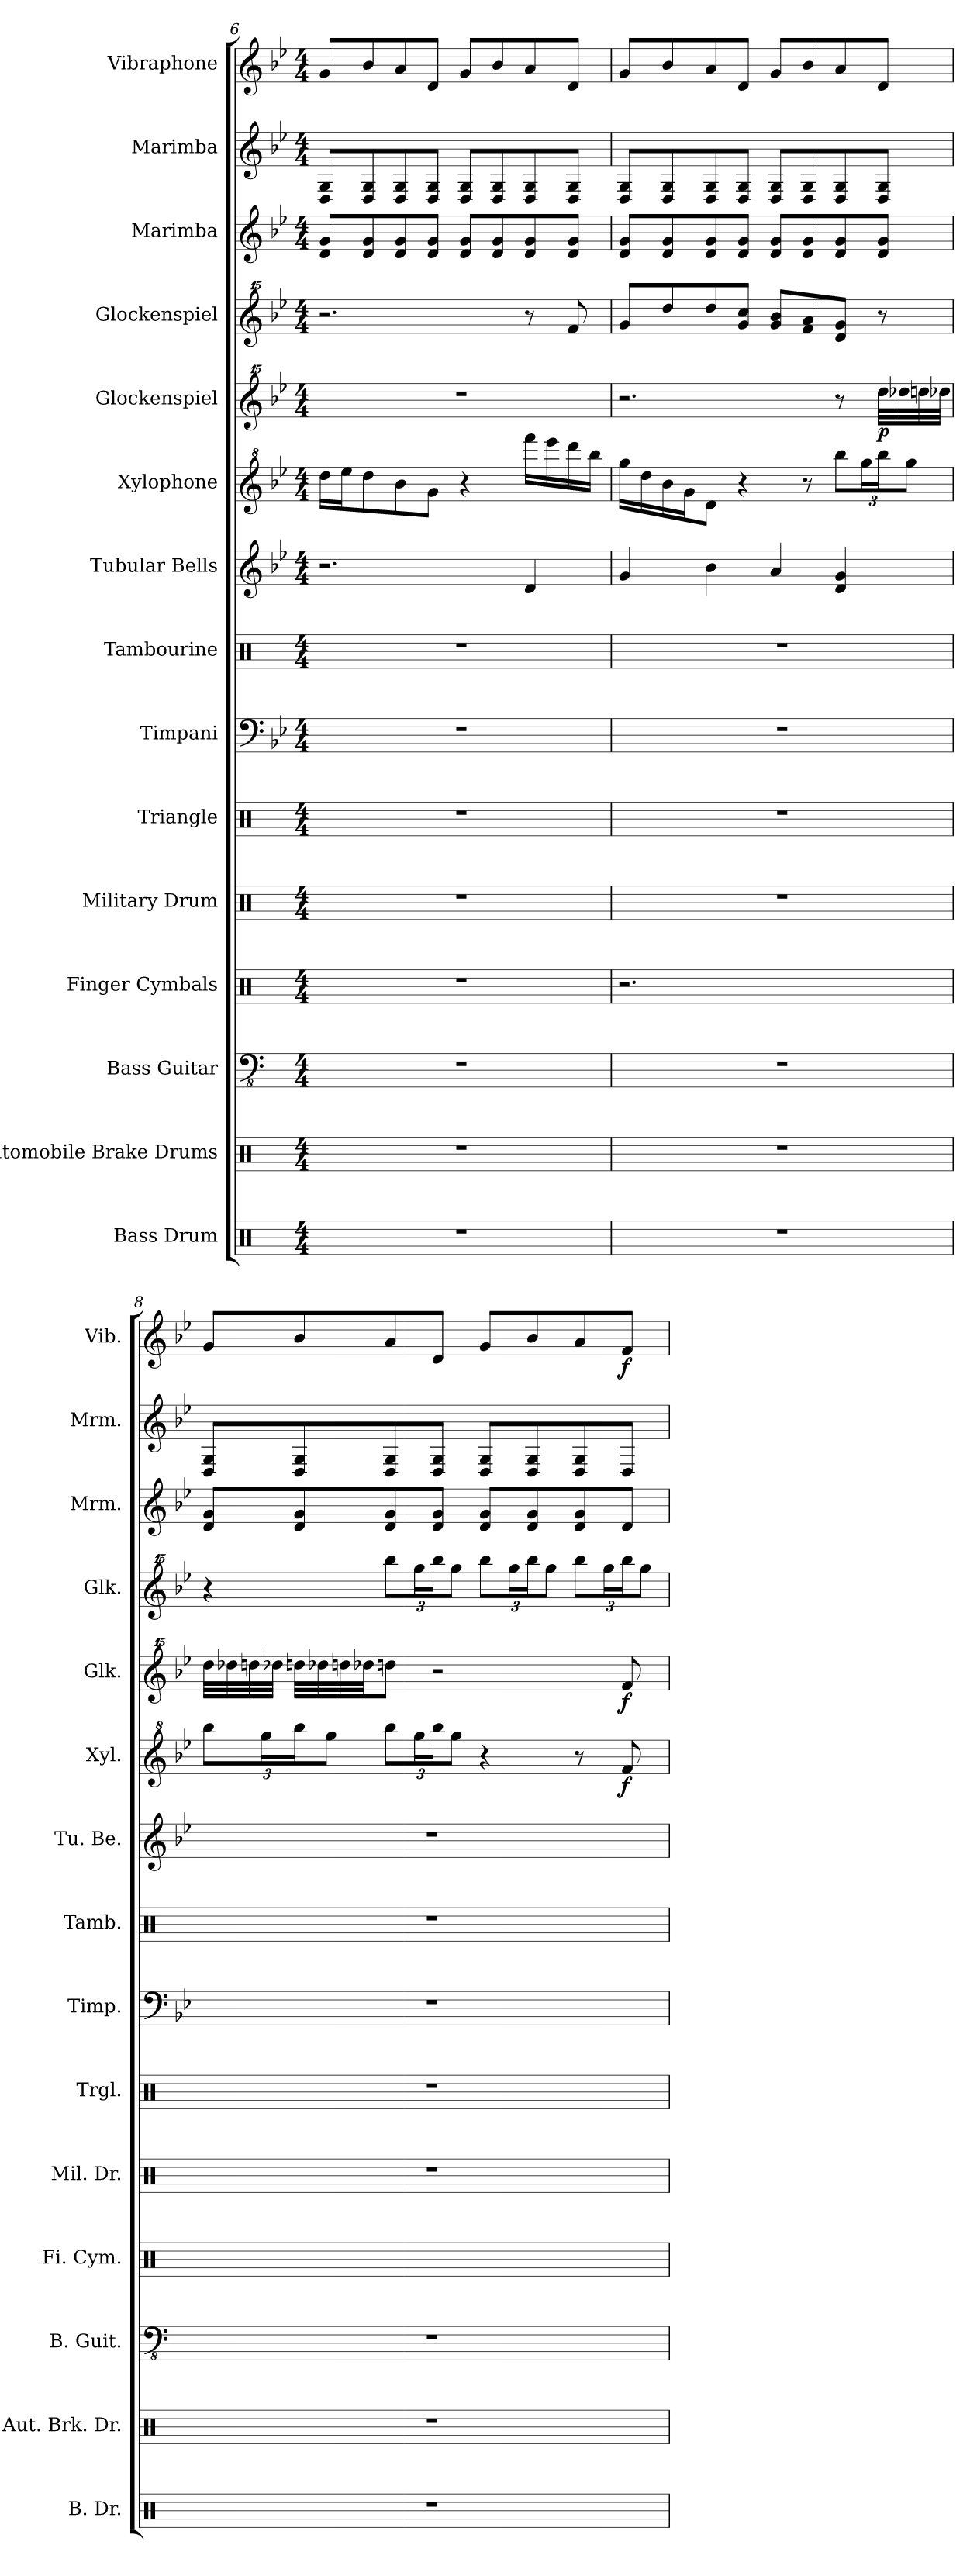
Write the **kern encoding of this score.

**kern	**kern	**kern	**kern	**kern	**kern	**kern	**kern	**kern	**kern	**dynam	**kern	**dynam	**kern	**kern	**kern	**kern	**dynam
*part15	*part14	*part13	*part12	*part11	*part10	*part9	*part8	*part7	*part6	*part6	*part5	*part5	*part4	*part3	*part2	*part1	*part1
*staff15	*staff14	*staff13	*staff12	*staff11	*staff10	*staff9	*staff8	*staff7	*staff6	*staff6	*staff5	*staff5	*staff4	*staff3	*staff2	*staff1	*staff1
*I"Bass Drum	*I"Automobile Brake Drums	*I"Bass Guitar	*I"Finger Cymbals	*I"Military Drum	*I"Triangle	*I"Timpani	*I"Tambourine	*I"Tubular Bells	*I"Xylophone	*	*I"Glockenspiel	*	*I"Glockenspiel	*I"Marimba	*I"Marimba	*I"Vibraphone	*
*I'B. Dr.	*I'Aut. Brk. Dr.	*I'B. Guit.	*I'Fi. Cym.	*I'Mil. Dr.	*I'Trgl.	*I'Timp.	*I'Tamb.	*I'Tu. Be.	*I'Xyl.	*	*I'Glk.	*	*I'Glk.	*I'Mrm.	*I'Mrm.	*I'Vib.	*
*clefX	*clefX	*clefFv4	*clefX	*clefX	*clefX	*clefF4	*clefX	*clefG2	*clefG^2	*	*clefG^^2	*	*clefG^^2	*clefG2	*clefG2	*clefG2	*
*k[]	*k[]	*k[]	*k[]	*k[]	*k[]	*k[b-e-]	*k[]	*k[b-e-]	*k[b-e-]	*	*k[b-e-]	*	*k[b-e-]	*k[b-e-]	*k[b-e-]	*k[b-e-]	*
*C:	*C:	*C:	*C:	*C:	*C:	*B-:	*C:	*B-:	*B-:	*	*B-:	*	*B-:	*B-:	*B-:	*B-:	*
*M4/4	*M4/4	*M4/4	*M4/4	*M4/4	*M4/4	*M4/4	*M4/4	*M4/4	*M4/4	*	*M4/4	*	*M4/4	*M4/4	*M4/4	*M4/4	*
=6	=6	=6	=6	=6	=6	=6	=6	=6	=6	=6	=6	=6	=6	=6	=6	=6	=6
1r	1r	1r	1r	1r	1r	1r	1r	2.r	16ddd\LL	.	1r	.	2.r	8d/ 8g/L	8D/ 8G/L	8g/L	.
.	.	.	.	.	.	.	.	.	16eee-\J	.	.	.	.	.	.	.	.
.	.	.	.	.	.	.	.	.	8ddd\	.	.	.	.	8d/ 8g/	8D/ 8G/	8b-/	.
.	.	.	.	.	.	.	.	.	8bb-\	.	.	.	.	8d/ 8g/	8D/ 8G/	8a/	.
.	.	.	.	.	.	.	.	.	8gg\J	.	.	.	.	8d/ 8g/J	8D/ 8G/J	8d/J	.
.	.	.	.	.	.	.	.	.	4r	.	.	.	.	8d/ 8g/L	8D/ 8G/L	8g/L	.
.	.	.	.	.	.	.	.	.	.	.	.	.	.	8d/ 8g/	8D/ 8G/	8b-/	.
.	.	.	.	.	.	.	.	4d/	16ffff\LL	.	.	.	8r	8d/ 8g/	8D/ 8G/	8a/	.
.	.	.	.	.	.	.	.	.	16eeee-\	.	.	.	.	.	.	.	.
.	.	.	.	.	.	.	.	.	16dddd\	.	.	.	8fff/	8d/ 8g/J	8D/ 8G/J	8d/J	.
.	.	.	.	.	.	.	.	.	16bbb-\JJ	.	.	.	.	.	.	.	.
!!LO:PB:g=z
=7	=7	=7	=7	=7	=7	=7	=7	=7	=7	=7	=7	=7	=7	=7	=7	=7	=7
1r	1r	1r	2.r	1r	1r	1r	1r	4g/	16ggg\LL	.	2.r	.	8ggg/L	8d/ 8g/L	8D/ 8G/L	8g/L	.
.	.	.	.	.	.	.	.	.	16ddd\	.	.	.	.	.	.	.	.
.	.	.	.	.	.	.	.	.	16bb-\	.	.	.	8dddd/	8d/ 8g/	8D/ 8G/	8b-/	.
.	.	.	.	.	.	.	.	.	16gg\J	.	.	.	.	.	.	.	.
.	.	.	.	.	.	.	.	4b-\	8dd\J	.	.	.	8dddd/	8d/ 8g/	8D/ 8G/	8a/	.
.	.	.	.	.	.	.	.	.	4r	.	.	.	8ggg/ 8cccc/J	8d/ 8g/J	8D/ 8G/J	8d/J	.
.	.	.	.	.	.	.	.	4a/	.	.	.	.	8ggg/ 8bbb-/L	8d/ 8g/L	8D/ 8G/L	8g/L	.
.	.	.	.	.	.	.	.	.	8r	.	.	.	8fff/ 8aaa/	8d/ 8g/	8D/ 8G/	8b-/	.
*	*	*	*	*	*	*	*	*	*Xbrackettup	*	*	*	*	*	*	*	*
.	.	.	4R/	.	.	.	.	4d/ 4g/	12bbb-\L	.	8r	.	8ddd/ 8ggg/J	8d/ 8g/	8D/ 8G/	8a/	.
.	.	.	.	.	.	.	.	.	24ggg\L	.	.	.	.	.	.	.	.
!	!	!	!	!	!	!	!	!	!	!	!	!LO:DY:b	!	!	!	!	!
.	.	.	.	.	.	.	.	.	24bbb-\J	.	32dddd\LLL	p	8r	8d/ 8g/J	8D/ 8G/J	8d/J	.
.	.	.	.	.	.	.	.	.	.	.	32dddd-X\	.	.	.	.	.	.
.	.	.	.	.	.	.	.	.	12ggg\J	.	.	.	.	.	.	.	.
.	.	.	.	.	.	.	.	.	.	.	32ddddn\	.	.	.	.	.	.
.	.	.	.	.	.	.	.	.	.	.	32dddd-X\JJJ	.	.	.	.	.	.
!!LO:PB:g=z
=8	=8	=8	=8	=8	=8	=8	=8	=8	=8	=8	=8	=8	=8	=8	=8	=8	=8
1r	1r	1r	4R/	1r	1r	1r	1r	1r	12bbb-\L	.	32dddd\LLL	.	4r	8d/ 8g/L	8D/ 8G/L	8g/L	.
.	.	.	.	.	.	.	.	.	.	.	32dddd-X\	.	.	.	.	.	.
.	.	.	.	.	.	.	.	.	.	.	32ddddn\	.	.	.	.	.	.
.	.	.	.	.	.	.	.	.	24ggg\L	.	.	.	.	.	.	.	.
.	.	.	.	.	.	.	.	.	.	.	32dddd-X\JJJ	.	.	.	.	.	.
.	.	.	.	.	.	.	.	.	24bbb-\J	.	32ddddn\LLL	.	.	8d/ 8g/	8D/ 8G/	8b-/	.
.	.	.	.	.	.	.	.	.	.	.	32dddd-X\	.	.	.	.	.	.
.	.	.	.	.	.	.	.	.	12ggg\J	.	.	.	.	.	.	.	.
.	.	.	.	.	.	.	.	.	.	.	32ddddn\	.	.	.	.	.	.
.	.	.	.	.	.	.	.	.	.	.	32dddd-X\JJ	.	.	.	.	.	.
*	*	*	*	*	*	*	*	*	*	*	*	*	*Xbrackettup	*	*	*	*
.	.	.	4R\	.	.	.	.	.	12bbb-\L	.	8ddddn\J	.	12bbbb-\L	8d/ 8g/	8D/ 8G/	8a/	.
.	.	.	.	.	.	.	.	.	24ggg\L	.	.	.	24gggg\L	.	.	.	.
.	.	.	.	.	.	.	.	.	24bbb-\J	.	2r	.	24bbbb-\J	8d/ 8g/J	8D/ 8G/J	8d/J	.
.	.	.	.	.	.	.	.	.	12ggg\J	.	.	.	12gggg\J	.	.	.	.
.	.	.	4R\	.	.	.	.	.	4r	.	.	.	12bbbb-\L	8d/ 8g/L	8D/ 8G/L	8g/L	.
.	.	.	.	.	.	.	.	.	.	.	.	.	24gggg\L	.	.	.	.
.	.	.	.	.	.	.	.	.	.	.	.	.	24bbbb-\J	8d/ 8g/	8D/ 8G/	8b-/	.
.	.	.	.	.	.	.	.	.	.	.	.	.	12gggg\J	.	.	.	.
.	.	.	4R\	.	.	.	.	.	8r	.	.	.	12bbbb-\L	8d/ 8g/	8D/ 8G/	8a/	.
.	.	.	.	.	.	.	.	.	.	.	.	.	24gggg\L	.	.	.	.
!	!	!	!	!	!	!	!	!	!	!LO:DY:b	!	!LO:DY:b	!	!	!	!	!LO:DY:b
.	.	.	.	.	.	.	.	.	8ff/	f	8fff/	f	24bbbb-\J	8d/J	8D/J	8f/J	f
.	.	.	.	.	.	.	.	.	.	.	.	.	12gggg\J	.	.	.	.
=	=	=	=	=	=	=	=	=	=	=	=	=	=	=	=	=	=
*-	*-	*-	*-	*-	*-	*-	*-	*-	*-	*-	*-	*-	*-	*-	*-	*-	*-
